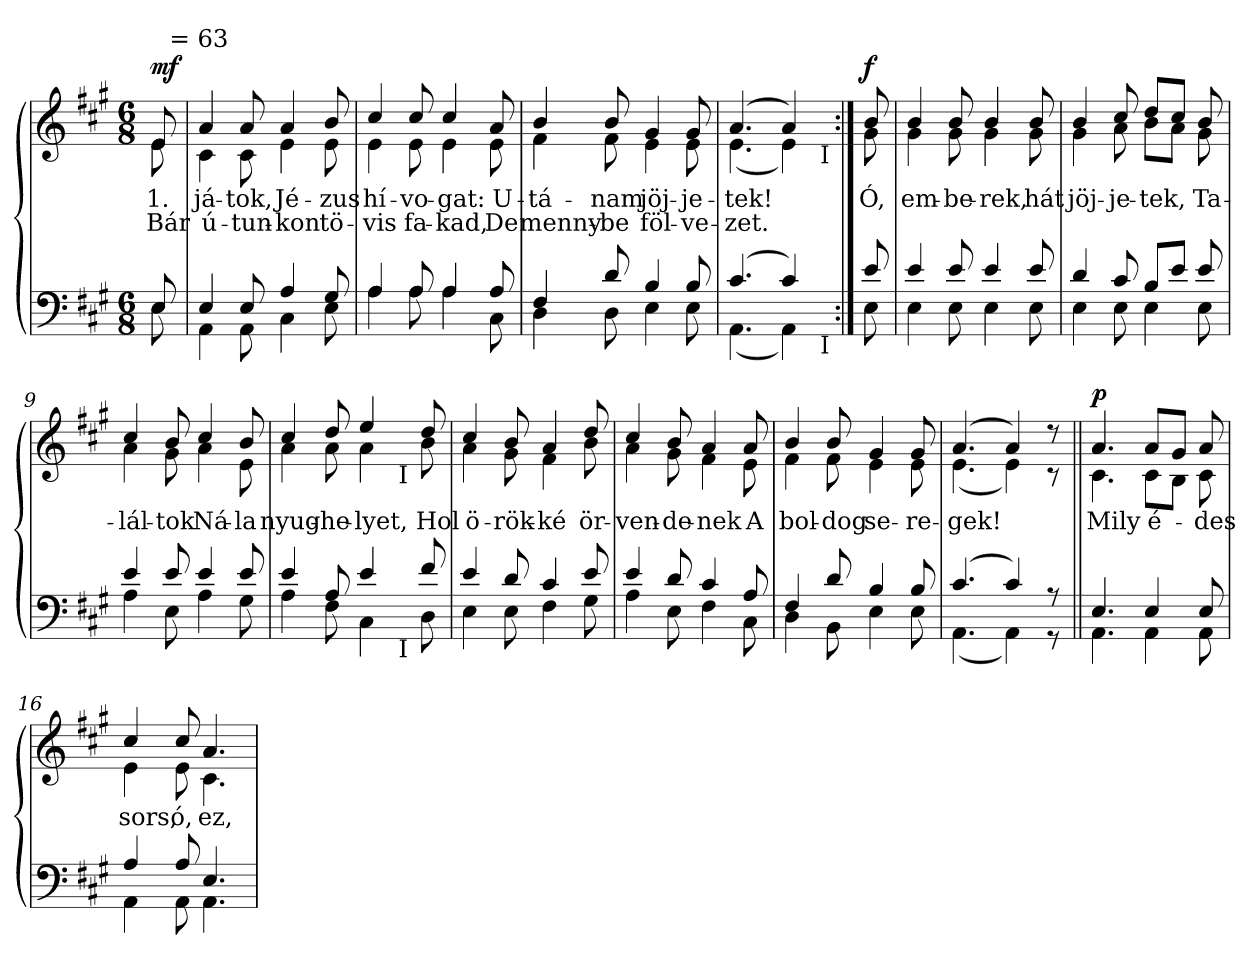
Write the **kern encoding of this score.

**kern	**kern	**text	**text	**dynam
*part2	*part1	*part1	*part1	*part1
*staff2	*staff1	*staff1	*staff1	*staff1
*clefF4	*clefG2	*	*	*
*k[f#c#g#]	*k[f#c#g#]	*	*	*
*f#:	*f#:	*	*	*
*M6/8	*M6/8	*	*	*
=1	=1	=1	=1	=1
*^	*	*	*	*
!	!	!LO:TX:a:B:t=Moderato	!	!	!
!	!	!LO:TX:a:t=.	!	!	!
!	!	!	!LO:LY:b	!LO:LY:b	!LO:DY:b
*	*	*^	*	*	*
*	*	*	*^	*	*	*
8E/	8E\	8e/	8e\	16ryy	1.	Bár	mf
!	!	!	!	!LO:TX:a:t== 63	!	!	!
.	.	.	.	16ryy	.	.	.
*	*	*v	*v	*v	*	*	*
=2	=2	=2	=2	=2	=2
*	*	*^	*	*	*
*	*	*	*^	*	*	*
!	!	!	!	!	!LO:LY:b	!LO:LY:b	!
*	*	*	*v	*v	*	*	*
4E/	4AA\	4a/	4c#\	-já-	ú-	.
!	!	!	!	!LO:LY:b	!LO:LY:b	!
8E/	8AA\	8a/	8c#\	-tok,	-tun-	.
!	!	!	!	!LO:LY:b	!LO:LY:b	!
4A/	4C#\	4a/	4e\	Jé-	-kon	.
!	!	!	!	!LO:LY:b	!LO:LY:b	!
8G#/	8E\	8b/	8e\	-zus	tö-	.
=3	=3	=3	=3	=3	=3	=3
!	!	!	!	!LO:LY:b	!LO:LY:b	!
4A/	4A\	4cc#/	4e\	hí-	-vis	.
!	!	!	!	!LO:LY:b	!LO:LY:b	!
8A/	8A\	8cc#/	8e\	-vo-	fa-	.
!	!	!	!	!LO:LY:b	!LO:LY:b	!
4A/	4A\	4cc#/	4e\	-gat:	-kad,	.
!	!	!	!	!LO:LY:b	!LO:LY:b	!
8A/	8C#\	8a/	8e\	U-	De	.
=4	=4	=4	=4	=4	=4	=4
!	!	!	!	!LO:LY:b	!LO:LY:b	!
4F#/	4D\	4b/	4f#\	-tá-	menny-	.
!	!	!	!	!LO:LY:b	!LO:LY:b	!
8d/	8D\	8b/	8f#\	-nam	-be	.
!	!	!	!	!LO:LY:b	!LO:LY:b	!
4B/	4E\	4g#/	4e\	jöj-	föl-	.
!	!	!	!	!LO:LY:b	!LO:LY:b	!
8B/	8E\	8g#/	8e\	-je-	-ve-	.
*	*	*v	*v	*	*	*
=5	=5	=5	=5	=5	=5
*	*	*^	*	*	*
!	!	!	!	!LO:LY:b	!LO:LY:b	!
*	*^	*	*^	*	*	*
(>4.c#/	(<4.AA\	2ryy	(>4.a/	(<4.e\	2ryy	-tek!	-zet.	.
4c#/)	4AA\)	.	4a/)	4e\)	.	.	.	.
.	.	32ryy	.	.	32ryy	.	.	.
!	!	!	!	!	!LO:TX:b:t=I	!	!	!
!	!	!LO:TX:b:t=I	!	!	!	!	!	!
.	.	16.ryy	.	.	16.ryy	.	.	.
*	*v	*v	*	*	*	*	*	*
*	*	*v	*v	*v	*	*	*
!!LO:LB:g=z
=6:|!	=6:|!	=6:|!	=6:|!	=6:|!	=6:|!
*	*^	*^	*	*	*
*	*	*	*	*^	*	*	*
!	!	!	!	!	!	!LO:LY:b	!	!LO:DY:a
*	*v	*v	*	*	*	*	*	*
*	*	*	*v	*v	*	*	*
8e/	8E\	8b/	8g#\	Ó,	.	f
=7	=7	=7	=7	=7	=7	=7
!	!	!	!	!LO:LY:b	!	!
4e/	4E\	4b/	4g#\	em-	.	.
!	!	!	!	!LO:LY:b	!	!
8e/	8E\	8b/	8g#\	-be-	.	.
!	!	!	!	!LO:LY:b	!	!
4e/	4E\	4b/	4g#\	-rek,	.	.
!	!	!	!	!LO:LY:b	!	!
8e/	8E\	8b/	8g#\	hát	.	.
=8	=8	=8	=8	=8	=8	=8
!	!	!	!	!LO:LY:b	!	!
4d/	4E\	4b/	4g#\	jöj-	.	.
!	!	!	!	!LO:LY:b	!	!
8c#/	8E\	8cc#/	8a\	-je-	.	.
!	!	!	!	!LO:LY:b	!	!
8B/L	4E\	8dd/L	8b\L	-tek,	.	.
8e/J	.	8cc#/J	8a\J	.	.	.
!	!	!	!	!LO:LY:b	!	!
8e/	8E\	8b/	8g#\	Ta-	.	.
=9	=9	=9	=9	=9	=9	=9
!	!	!	!	!LO:LY:b	!	!
4e/	4A\	4cc#/	4a\	-lál-	.	.
!	!	!	!	!LO:LY:b	!	!
8e/	8E\	8b/	8g#\	-tok	.	.
!	!	!	!	!LO:LY:b	!	!
4e/	4A\	4cc#/	4a\	Ná-	.	.
!	!	!	!	!LO:LY:b	!	!
8e/	8G#\	8b/	8e\	-la	.	.
*	*	*v	*v	*	*	*
=10	=10	=10	=10	=10	=10
*	*	*^	*	*	*
!	!	!	!	!LO:LY:b	!	!
*	*^	*	*^	*	*	*
4e/	4A\	2ryy	4cc#/	4a\	2ryy	nyug-	.	.
!	!	!	!	!	!	!LO:LY:b	!	!
8A/	8F#\	.	8dd/	8a\	.	-he-	.	.
!	!	!	!	!	!	!LO:LY:b	!	!
4e/	4C#\	.	4ee/	4a\	.	-lyet,	.	.
.	.	32ryy	.	.	32ryy	.	.	.
!	!	!	!	!	!LO:TX:b:t=I	!	!	!
!	!	!LO:TX:b:t=I	!	!	!	!	!	!
.	.	8..ryy	.	.	8..ryy	.	.	.
!	!	!	!	!	!	!LO:LY:b	!	!
8f#/	8D\	.	8dd/	8b\	.	Hol	.	.
*	*v	*v	*	*	*	*	*	*
*	*	*v	*v	*v	*	*	*
!!LO:LB:g=z
=11	=11	=11	=11	=11	=11
*	*^	*^	*	*	*
*	*	*	*	*^	*	*	*
!	!	!	!	!	!	!LO:LY:b	!	!
*	*v	*v	*	*	*	*	*	*
*	*	*	*v	*v	*	*	*
4e/	4E\	4cc#/	4a\	ö-	.	.
!	!	!	!	!LO:LY:b	!	!
8d/	8E\	8b/	8g#\	-rök-	.	.
!	!	!	!	!LO:LY:b	!	!
4c#/	4F#\	4a/	4f#\	-ké	.	.
!	!	!	!	!LO:LY:b	!	!
8e/	8G#\	8dd/	8b\	ör-	.	.
=12	=12	=12	=12	=12	=12	=12
!	!	!	!	!LO:LY:b	!	!
4e/	4A\	4cc#/	4a\	-ven-	.	.
!	!	!	!	!LO:LY:b	!	!
8d/	8E\	8b/	8g#\	-de-	.	.
!	!	!	!	!LO:LY:b	!	!
4c#/	4F#\	4a/	4f#\	-nek	.	.
!	!	!	!	!LO:LY:b	!	!
8A/	8C#\	8a/	8e\	A	.	.
=13	=13	=13	=13	=13	=13	=13
!	!	!	!	!LO:LY:b	!	!
4F#/	4D\	4b/	4f#\	bol-	.	.
!	!	!	!	!LO:LY:b	!	!
8d/	8BB\	8b/	8f#\	-dog	.	.
!	!	!	!	!LO:LY:b	!	!
4B/	4E\	4g#/	4e\	se-	.	.
!	!	!	!	!LO:LY:b	!	!
8B/	8E\	8g#/	8e\	-re-	.	.
=14	=14	=14	=14	=14	=14	=14
!	!	!	!	!LO:LY:b	!	!
(>4.c#/	(<4.AA\	(>4.a/	(<4.e\	-gek!	.	.
4c#/)	4AA\)	4a/)	4e\)	.	.	.
8r	8r	8r	8r	.	.	.
=15||	=15||	=15||	=15||	=15||	=15||	=15||
!	!	!	!	!LO:LY:b	!	!LO:DY:a
4.E/	4.AA\	4.a/	4.c#\	Mily	.	p
!	!	!	!	!LO:LY:b	!	!
4E/	4AA\	8a/L	8c#\L	é-	.	.
.	.	8g#/J	8B\J	.	.	.
!	!	!	!	!LO:LY:b	!	!
8E/	8AA\	8a/	8c#\	-des	.	.
=16	=16	=16	=16	=16	=16	=16
!	!	!	!	!LO:LY:b	!	!
4A/	4AA\	4cc#/	4e\	sors,	.	.
!	!	!	!	!LO:LY:b	!	!
8A/	8AA\	8cc#/	8e\	ó,	.	.
!	!	!	!	!LO:LY:b	!	!
4.E/	4.AA\	4.a/	4.c#\	ez,	.	.
*v	*v	*	*	*	*	*
*	*v	*v	*	*	*
=	=	=	=	=
*-	*-	*-	*-	*-
